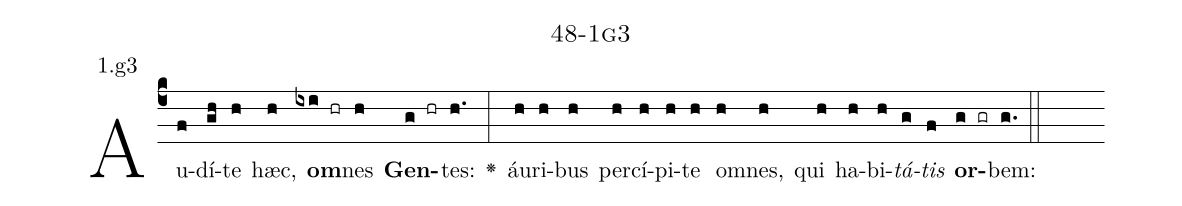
name: 48-1g3;
annotation: 1.g3;
%%
(c4)Au(f)dí(gh)te(h) hæc,(h) <b>om</b>(ixi hr)nes(h) <b>Gen</b>(g hr)tes:(h.) <v>\greheightstar</v>(:) áu(h)ri(h)bus(h) per(h)cí(h)pi(h)te(h) om(h)nes,(h) qui(h) ha(h)bi(h)<i>tá</i>(g)<i>tis</i>(f) <b>or</b>(g gr)bem:(g.) (::)


%E(h) u(h) o(g) u(f) a(g) e.(g.) (::)
